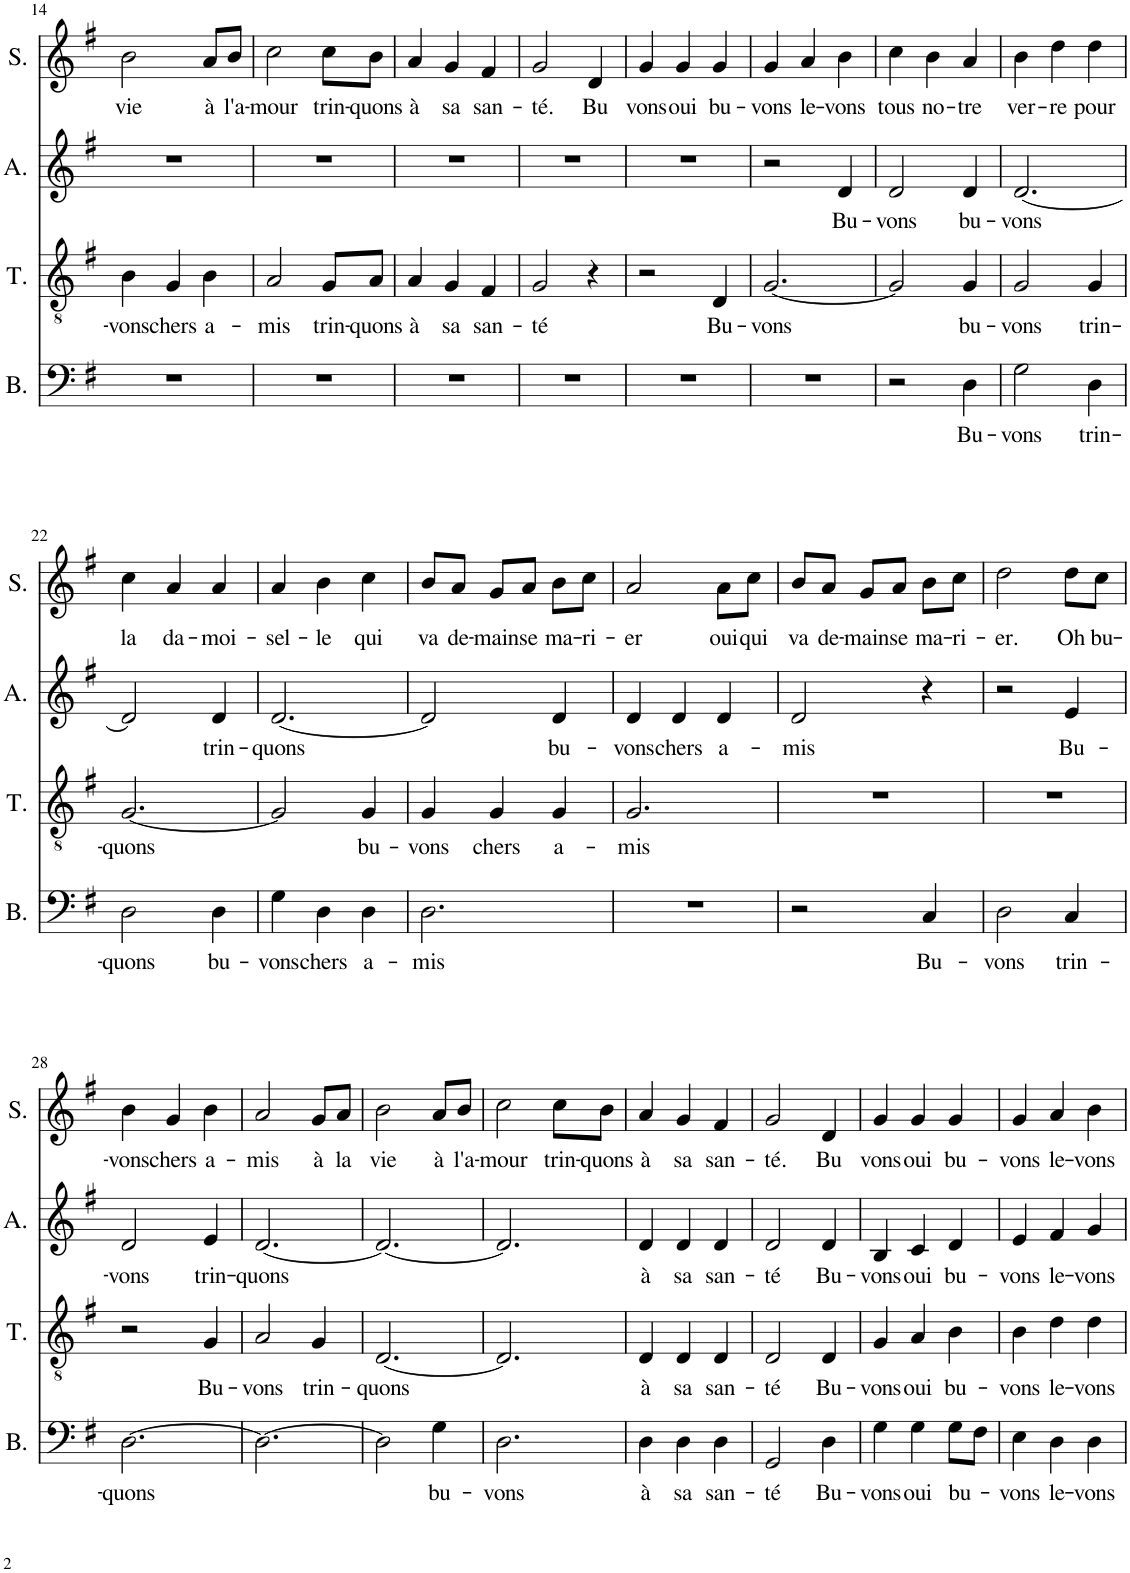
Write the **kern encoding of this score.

**kern	**text	**kern	**text	**kern	**text	**kern	**text
*part4	*part4	*part3	*part3	*part2	*part2	*part1	*part1
*staff4	*staff4	*staff3	*staff3	*staff2	*staff2	*staff1	*staff1
*I"Basse	*	*I"Ténor	*	*I"Alto	*	*I"Soprano	*
*I'B.	*	*I'T.	*	*I'A.	*	*I'S.	*
!!LO:PB:g=z
*clefF4	*	*clefGv2	*	*clefG2	*	*clefG2	*
*k[f#]	*	*k[f#]	*	*k[f#]	*	*k[f#]	*
*M3/4	*	*M3/4	*	*M3/4	*	*M3/4	*
=14	=14	=14	=14	=14	=14	=14	=14
!	!	!	!LO:LY:b	!	!	!	!LO:LY:b
2.r	.	4B\	-vons	2.r	.	2b\	vie
!	!	!	!LO:LY:b	!	!	!	!
.	.	4G/	chers	.	.	.	.
!	!	!	!LO:LY:b	!	!	!	!LO:LY:b
.	.	4B\	a-	.	.	8a/L	à
!	!	!	!	!	!	!	!LO:LY:b
.	.	.	.	.	.	8b/J	l'a-
=15	=15	=15	=15	=15	=15	=15	=15
!	!	!	!LO:LY:b	!	!	!	!LO:LY:b
2.r	.	2A/	-mis	2.r	.	2cc\	-mour
!	!	!	!LO:LY:b	!	!	!	!LO:LY:b
.	.	8G/L	trin-	.	.	8cc\L	trin-
!	!	!	!LO:LY:b	!	!	!	!LO:LY:b
.	.	8A/J	-quons	.	.	8b\J	-quons
=16	=16	=16	=16	=16	=16	=16	=16
!	!	!	!LO:LY:b	!	!	!	!LO:LY:b
2.r	.	4A/	à	2.r	.	4a/	à
!	!	!	!LO:LY:b	!	!	!	!LO:LY:b
.	.	4G/	sa	.	.	4g/	sa
!	!	!	!LO:LY:b	!	!	!	!LO:LY:b
.	.	4F#/	san-	.	.	4f#/	san-
=17	=17	=17	=17	=17	=17	=17	=17
!	!	!	!LO:LY:b	!	!	!	!LO:LY:b
2.r	.	2G/	-té	2.r	.	2g/	-té.
!	!	!	!	!	!	!	!LO:LY:b
.	.	4r	.	.	.	4d/	Bu
=18	=18	=18	=18	=18	=18	=18	=18
!	!	!	!	!	!	!	!LO:LY:b
2.r	.	2r	.	2.r	.	4g/	-vons
!	!	!	!	!	!	!	!LO:LY:b
.	.	.	.	.	.	4g/	oui
!	!	!	!LO:LY:b	!	!	!	!LO:LY:b
.	.	4D/	Bu-	.	.	4g/	bu-
=19	=19	=19	=19	=19	=19	=19	=19
!	!	!	!LO:LY:b	!	!	!	!LO:LY:b
2.r	.	[2.G/	-vons	2r	.	4g/	-vons
!	!	!	!	!	!	!	!LO:LY:b
.	.	.	.	.	.	4a/	le-
!	!	!	!	!	!LO:LY:b	!	!LO:LY:b
.	.	.	.	4d/	Bu-	4b\	-vons
=20	=20	=20	=20	=20	=20	=20	=20
!	!	!	!	!	!LO:LY:b	!	!LO:LY:b
2r	.	2G/]	.	2d/	-vons	4cc\	tous
!	!	!	!	!	!	!	!LO:LY:b
.	.	.	.	.	.	4b\	no-
!	!LO:LY:b	!	!LO:LY:b	!	!LO:LY:b	!	!LO:LY:b
4D\	Bu-	4G/	bu-	4d/	bu-	4a/	-tre
=21	=21	=21	=21	=21	=21	=21	=21
!	!LO:LY:b	!	!LO:LY:b	!	!LO:LY:b	!	!LO:LY:b
2G\	-vons	2G/	-vons	[2.d/	-vons	4b\	ver-
!	!	!	!	!	!	!	!LO:LY:b
.	.	.	.	.	.	4dd\	-re
!	!LO:LY:b	!	!LO:LY:b	!	!	!	!LO:LY:b
4D\	trin-	4G/	trin-	.	.	4dd\	pour
!!LO:LB:g=z
=22	=22	=22	=22	=22	=22	=22	=22
!	!LO:LY:b	!	!LO:LY:b	!	!	!	!LO:LY:b
2D\	-quons	[2.G/	-quons	2d/]	.	4cc\	la
!	!	!	!	!	!	!	!LO:LY:b
.	.	.	.	.	.	4a/	da-
!	!LO:LY:b	!	!	!	!LO:LY:b	!	!LO:LY:b
4D\	bu-	.	.	4d/	trin-	4a/	-moi-
=23	=23	=23	=23	=23	=23	=23	=23
!	!LO:LY:b	!	!	!	!LO:LY:b	!	!LO:LY:b
4G\	-vons	2G/]	.	[2.d/	-quons	4a/	-sel-
!	!LO:LY:b	!	!	!	!	!	!LO:LY:b
4D\	chers	.	.	.	.	4b\	-le
!	!LO:LY:b	!	!LO:LY:b	!	!	!	!LO:LY:b
4D\	a-	4G/	bu-	.	.	4cc\	qui
=24	=24	=24	=24	=24	=24	=24	=24
!	!LO:LY:b	!	!LO:LY:b	!	!	!	!LO:LY:b
2.D\	-mis	4G/	-vons	2d/]	.	8b/L	va
!	!	!	!	!	!	!	!LO:LY:b
.	.	.	.	.	.	8a/J	de-
!	!	!	!LO:LY:b	!	!	!	!LO:LY:b
.	.	4G/	chers	.	.	8g/L	-main
!	!	!	!	!	!	!	!LO:LY:b
.	.	.	.	.	.	8a/J	se
!	!	!	!LO:LY:b	!	!LO:LY:b	!	!LO:LY:b
.	.	4G/	a-	4d/	bu-	8b\L	ma-
!	!	!	!	!	!	!	!LO:LY:b
.	.	.	.	.	.	8cc\J	-ri-
=25	=25	=25	=25	=25	=25	=25	=25
!	!	!	!LO:LY:b	!	!LO:LY:b	!	!LO:LY:b
2.r	.	2.G/	-mis	4d/	-vons	2a/	-er
!	!	!	!	!	!LO:LY:b	!	!
.	.	.	.	4d/	chers	.	.
!	!	!	!	!	!LO:LY:b	!	!LO:LY:b
.	.	.	.	4d/	a-	8a\L	oui
!	!	!	!	!	!	!	!LO:LY:b
.	.	.	.	.	.	8cc\J	qui
=26	=26	=26	=26	=26	=26	=26	=26
!	!	!	!	!	!LO:LY:b	!	!LO:LY:b
2r	.	2.r	.	2d/	-mis	8b/L	va
!	!	!	!	!	!	!	!LO:LY:b
.	.	.	.	.	.	8a/J	de-
!	!	!	!	!	!	!	!LO:LY:b
.	.	.	.	.	.	8g/L	-main
!	!	!	!	!	!	!	!LO:LY:b
.	.	.	.	.	.	8a/J	se
!	!LO:LY:b	!	!	!	!	!	!LO:LY:b
4C/	Bu-	.	.	4r	.	8b\L	ma-
!	!	!	!	!	!	!	!LO:LY:b
.	.	.	.	.	.	8cc\J	-ri-
=27	=27	=27	=27	=27	=27	=27	=27
!	!LO:LY:b	!	!	!	!	!	!LO:LY:b
2D\	-vons	2.r	.	2r	.	2dd\	-er.
!	!LO:LY:b	!	!	!	!LO:LY:b	!	!LO:LY:b
4C/	trin-	.	.	4e/	Bu-	8dd\L	Oh
!	!	!	!	!	!	!	!LO:LY:b
.	.	.	.	.	.	8cc\J	bu-
!!LO:LB:g=z
=28	=28	=28	=28	=28	=28	=28	=28
!	!LO:LY:b	!	!	!	!LO:LY:b	!	!LO:LY:b
[2.D\	-quons	2r	.	2d/	-vons	4b\	-vons
!	!	!	!	!	!	!	!LO:LY:b
.	.	.	.	.	.	4g/	chers
!	!	!	!LO:LY:b	!	!LO:LY:b	!	!LO:LY:b
.	.	4G/	Bu-	4e/	trin-	4b\	a-
=29	=29	=29	=29	=29	=29	=29	=29
!	!	!	!LO:LY:b	!	!LO:LY:b	!	!LO:LY:b
2.D\_	.	2A/	-vons	[2.d/	-quons	2a/	-mis
!	!	!	!LO:LY:b	!	!	!	!LO:LY:b
.	.	4G/	trin-	.	.	8g/L	à
!	!	!	!	!	!	!	!LO:LY:b
.	.	.	.	.	.	8a/J	la
=30	=30	=30	=30	=30	=30	=30	=30
!	!	!	!LO:LY:b	!	!	!	!LO:LY:b
2D\]	.	[2.D/	-quons	2.d/_	.	2b\	vie
!	!LO:LY:b	!	!	!	!	!	!LO:LY:b
4G\	bu-	.	.	.	.	8a/L	à
!	!	!	!	!	!	!	!LO:LY:b
.	.	.	.	.	.	8b/J	l'a-
=31	=31	=31	=31	=31	=31	=31	=31
!	!LO:LY:b	!	!	!	!	!	!LO:LY:b
2.D\	-vons	2.D/]	.	2.d/]	.	2cc\	-mour
!	!	!	!	!	!	!	!LO:LY:b
.	.	.	.	.	.	8cc\L	trin-
!	!	!	!	!	!	!	!LO:LY:b
.	.	.	.	.	.	8b\J	-quons
=32	=32	=32	=32	=32	=32	=32	=32
!	!LO:LY:b	!	!LO:LY:b	!	!LO:LY:b	!	!LO:LY:b
4D\	à	4D/	à	4d/	à	4a/	à
!	!LO:LY:b	!	!LO:LY:b	!	!LO:LY:b	!	!LO:LY:b
4D\	sa	4D/	sa	4d/	sa	4g/	sa
!	!LO:LY:b	!	!LO:LY:b	!	!LO:LY:b	!	!LO:LY:b
4D\	san-	4D/	san-	4d/	san-	4f#/	san-
=33	=33	=33	=33	=33	=33	=33	=33
!	!LO:LY:b	!	!LO:LY:b	!	!LO:LY:b	!	!LO:LY:b
2GG/	-té	2D/	-té	2d/	-té	2g/	-té.
!	!LO:LY:b	!	!LO:LY:b	!	!LO:LY:b	!	!LO:LY:b
4D\	Bu-	4D/	Bu-	4d/	Bu-	4d/	Bu
=34	=34	=34	=34	=34	=34	=34	=34
!	!LO:LY:b	!	!LO:LY:b	!	!LO:LY:b	!	!LO:LY:b
4G\	-vons	4G/	-vons	4B/	-vons	4g/	-vons
!	!LO:LY:b	!	!LO:LY:b	!	!LO:LY:b	!	!LO:LY:b
4G\	oui	4A/	oui	4c/	oui	4g/	oui
!	!LO:LY:b	!	!LO:LY:b	!	!LO:LY:b	!	!LO:LY:b
8G\L	bu-	4B\	bu-	4d/	bu-	4g/	bu-
8F#\J	.	.	.	.	.	.	.
=35	=35	=35	=35	=35	=35	=35	=35
!	!LO:LY:b	!	!LO:LY:b	!	!LO:LY:b	!	!LO:LY:b
4E\	-vons	4B\	-vons	4e/	-vons	4g/	-vons
!	!LO:LY:b	!	!LO:LY:b	!	!LO:LY:b	!	!LO:LY:b
4D\	le-	4d\	le-	4f#/	le-	4a/	le-
!	!LO:LY:b	!	!LO:LY:b	!	!LO:LY:b	!	!LO:LY:b
4D\	-vons	4d\	-vons	4g/	-vons	4b\	-vons
=	=	=	=	=	=	=	=
*-	*-	*-	*-	*-	*-	*-	*-
